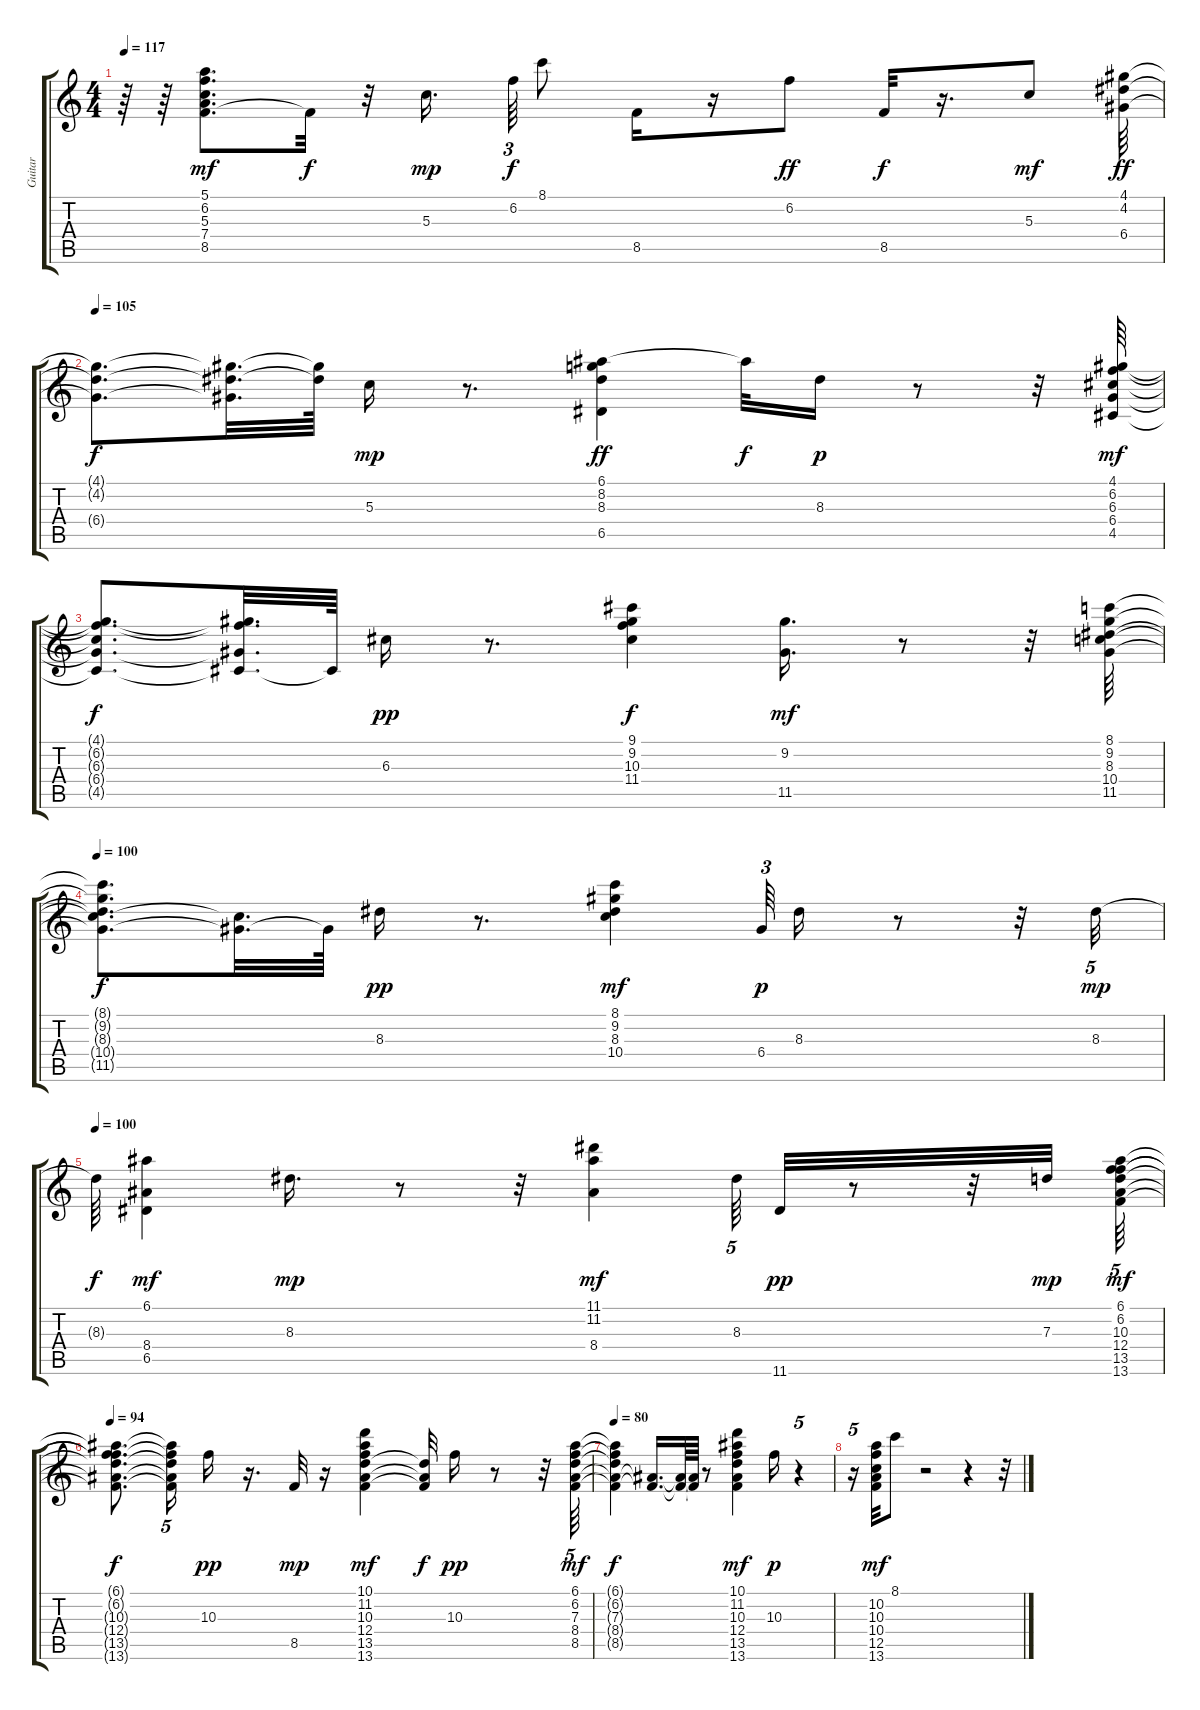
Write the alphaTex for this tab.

\track ("Guitar" "Guitar") {instrument acousticguitarsteel}
\staff {score tabs}
\tuning (E4 B3 G3 D3 A2 E2) {hide}
\ts (4 4)
\tempo 117
\clef g2
\ks c
r.64{dy p} r.64 (5.1 6.2 5.3 7.4 8.5).8{d dy mf} 8.5{t}.32{dy f} r.32 5.3.16{d dy mp} 6.2.64{tu (3 2) dy f} 8.1.8 8.5.16 r.16 6.2.8{dy ff} 8.5.32{dy f} r.16{d} 5.3.8{dy mf} (4.1 4.2 6.4).64{dy ff} |
\tempo 105
(4.1{t} 4.2{t} 6.4{t}).8{d dy f} (4.1{t} 4.2{t} 6.4{t}).32{d} (4.1{t} 4.2{t}).64 5.3.16{dy mp} r.8{d} (6.1 8.2 8.3 6.5).4{dy ff} 6.1{t}.32{dy f} 8.3.16{dy p} r.8 r.32 (4.1 6.2 6.3 6.4 4.5).64{dy mf} |
(4.1{t} 6.2{t} 6.3{t} 6.4{t} 4.5{t}).8{d dy f} (4.1{t} 6.2{t} 6.4{t} 4.5{t}).32{d} 4.5{t}.64 6.3.16{dy pp} r.8{d} (9.1 9.2 10.3 11.4).4{dy f} (9.2 11.5).16{d dy mf} r.8 r.32 (8.1 9.2 8.3 10.4 11.5).64 |
\tempo 100
(8.1{t} 9.2{t} 8.3{t} 10.4{t} 11.5{t}).8{d dy f} (10.4{t} 11.5{t}).32{d} 11.5{t}.64 8.3.16{dy pp} r.8{d} (8.1 9.2 8.3 10.4).4{dy mf} 6.4.64{tu (3 2) dy p} 8.3.16 r.8 r.32 8.3.32{tu (5 4) dy mp} |
\tempo 100
8.3{t}.64{dy f} (6.1 8.4 6.5).4{dy mf} 8.3.16{d dy mp} r.8 r.32 (11.1 11.2 8.4).4{dy mf} 8.3.64{tu (5 4)} 11.6.32{dy pp} r.8 r.32 7.3.32{dy mp} (6.1 6.2 10.3 12.4 13.5 13.6).64{tu (5 4) dy mf} |
\tempo 94
(6.1{t} 6.2{t} 10.3{t} 12.4{t} 13.5{t} 13.6{t}).8{d dy f} (6.1{t} 6.2{t} 12.4{t} 13.5{t} 13.6{t}).16{tu (5 4)} 10.3.16{dy pp} r.16{d} 8.5.32{dy mp} r.16 (10.1 11.2 10.3 12.4 13.5 13.6).4{dy mf} (12.4{t} 13.5{t} 13.6{t}).32{dy f} 10.3.16{dy pp} r.8 r.32 (6.1 6.2 7.3 8.4 8.5).64{tu (5 4) dy mf} |
\tempo 80
(6.1{t} 6.2{t} 7.3{t} 8.4{t} 8.5{t}).4{dy f} (8.4{t} 8.5{t}).16{d} (8.4{t} 8.5{t}).64 (8.4{t} 8.5{t}).64 r.8 (10.1 11.2 10.3 12.4 13.5 13.6).4{dy mf} 10.3.16{dy p} r.4{tu (5 4)} |
r.16{tu (5 4)} (10.2 10.3 10.4 12.5 13.6).32{dy mf} 8.1.8 r.2 r.4 r.32
